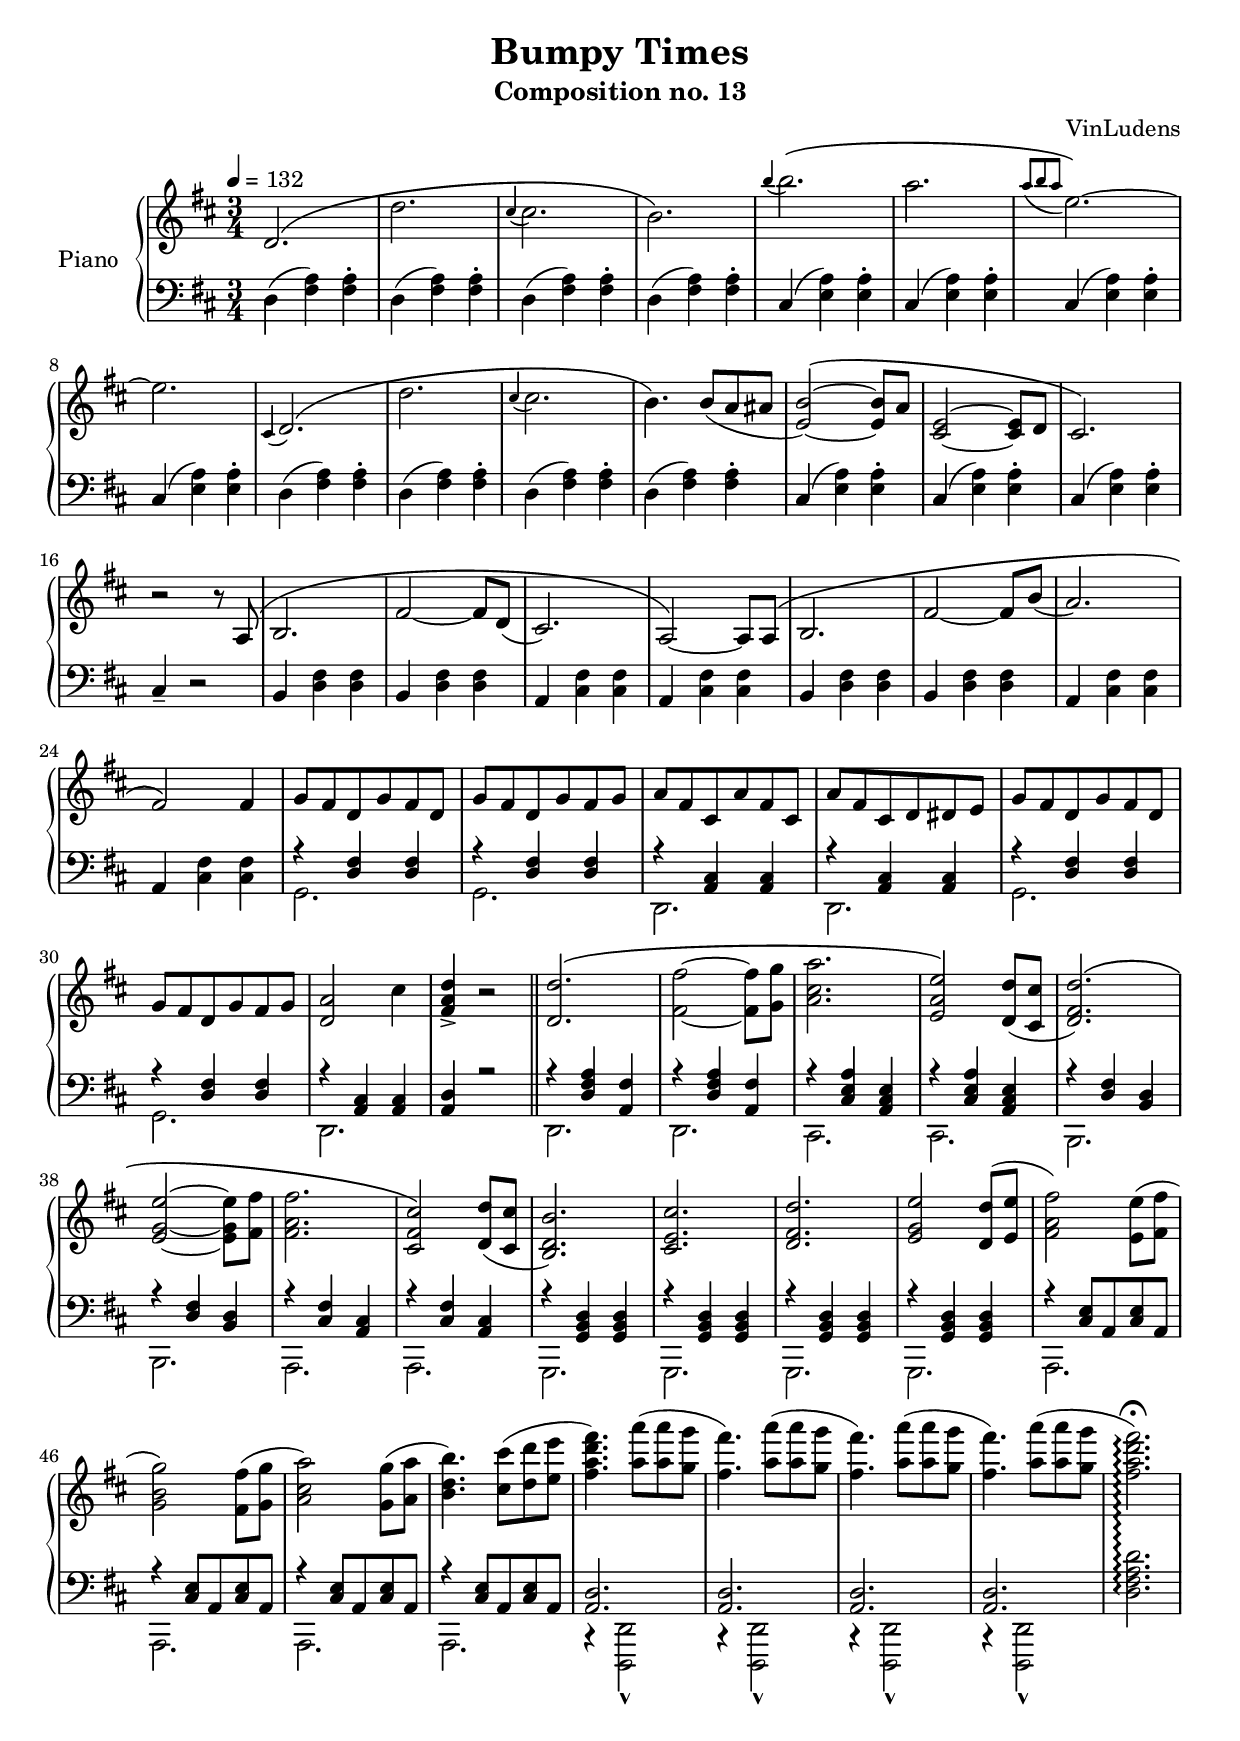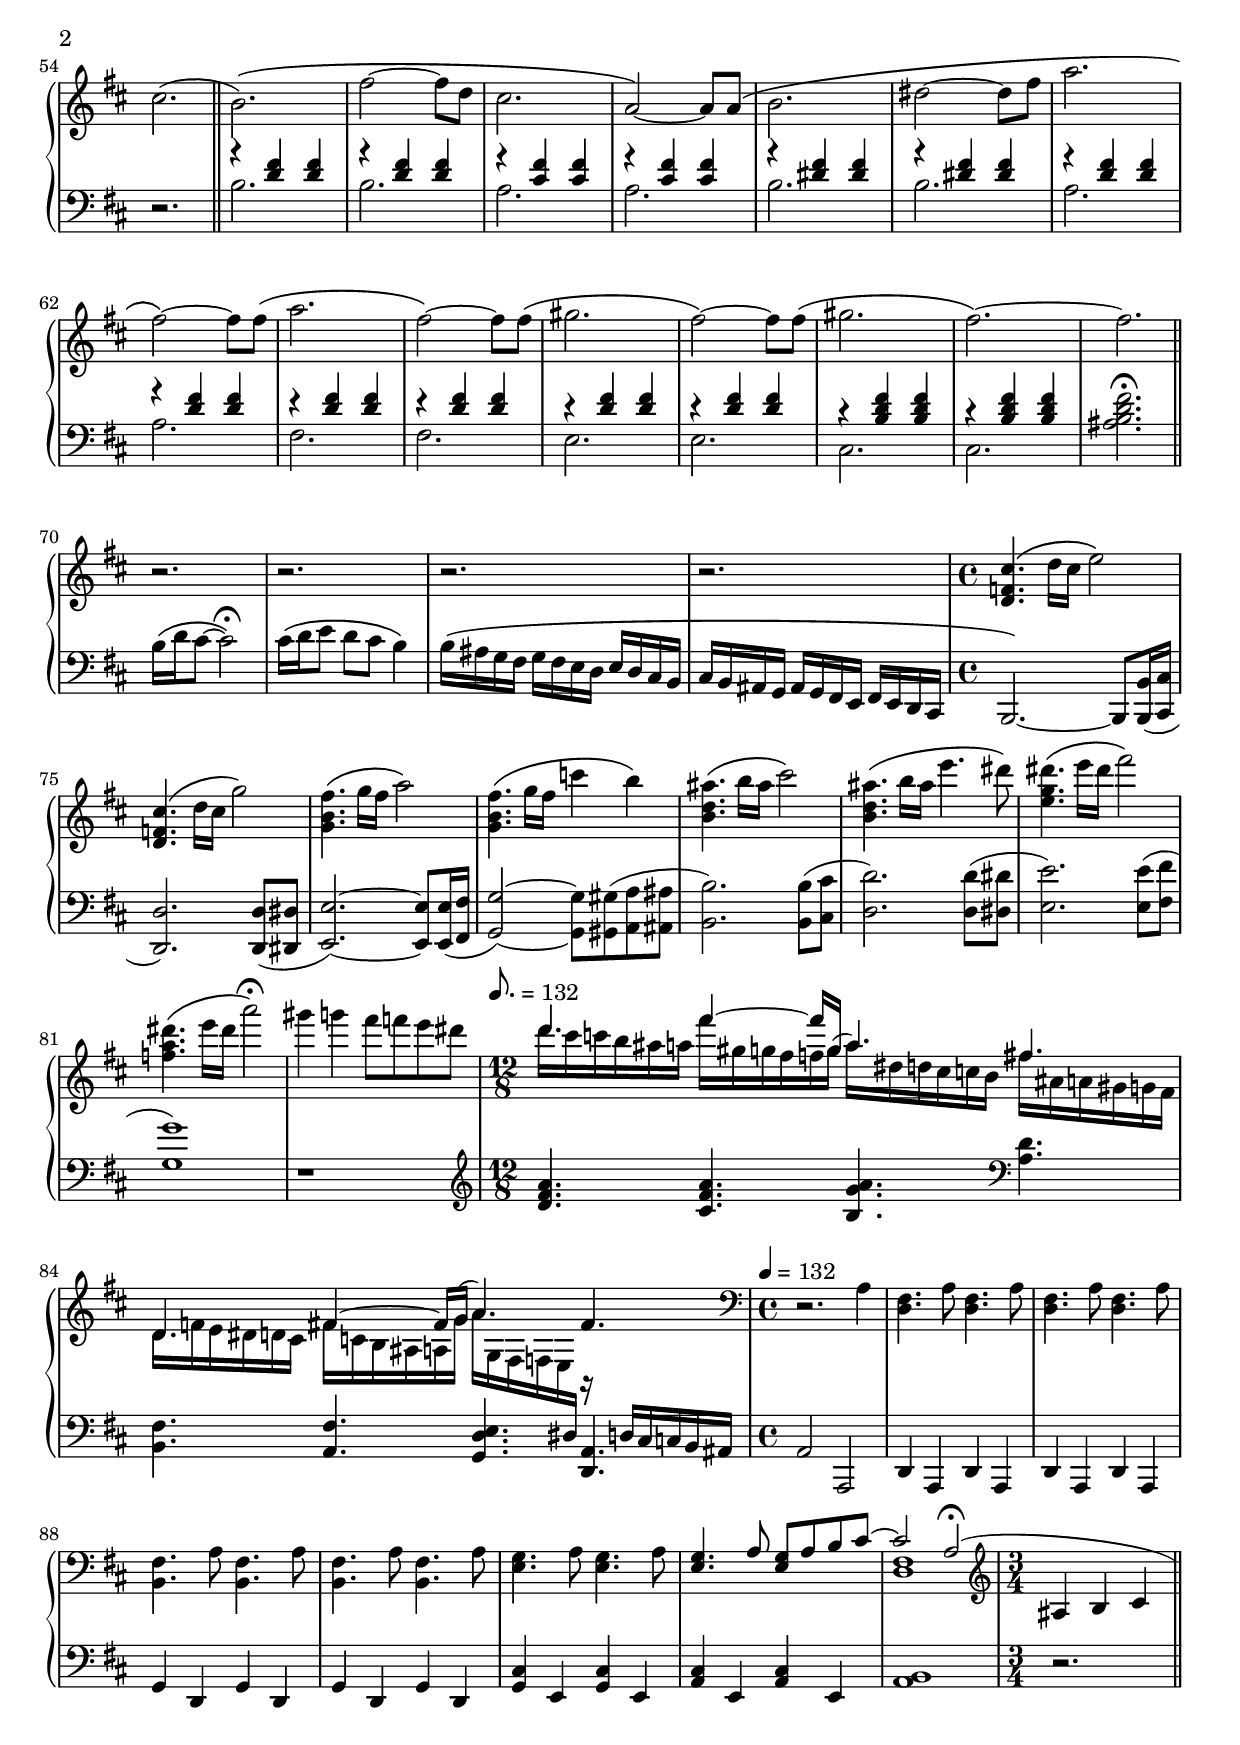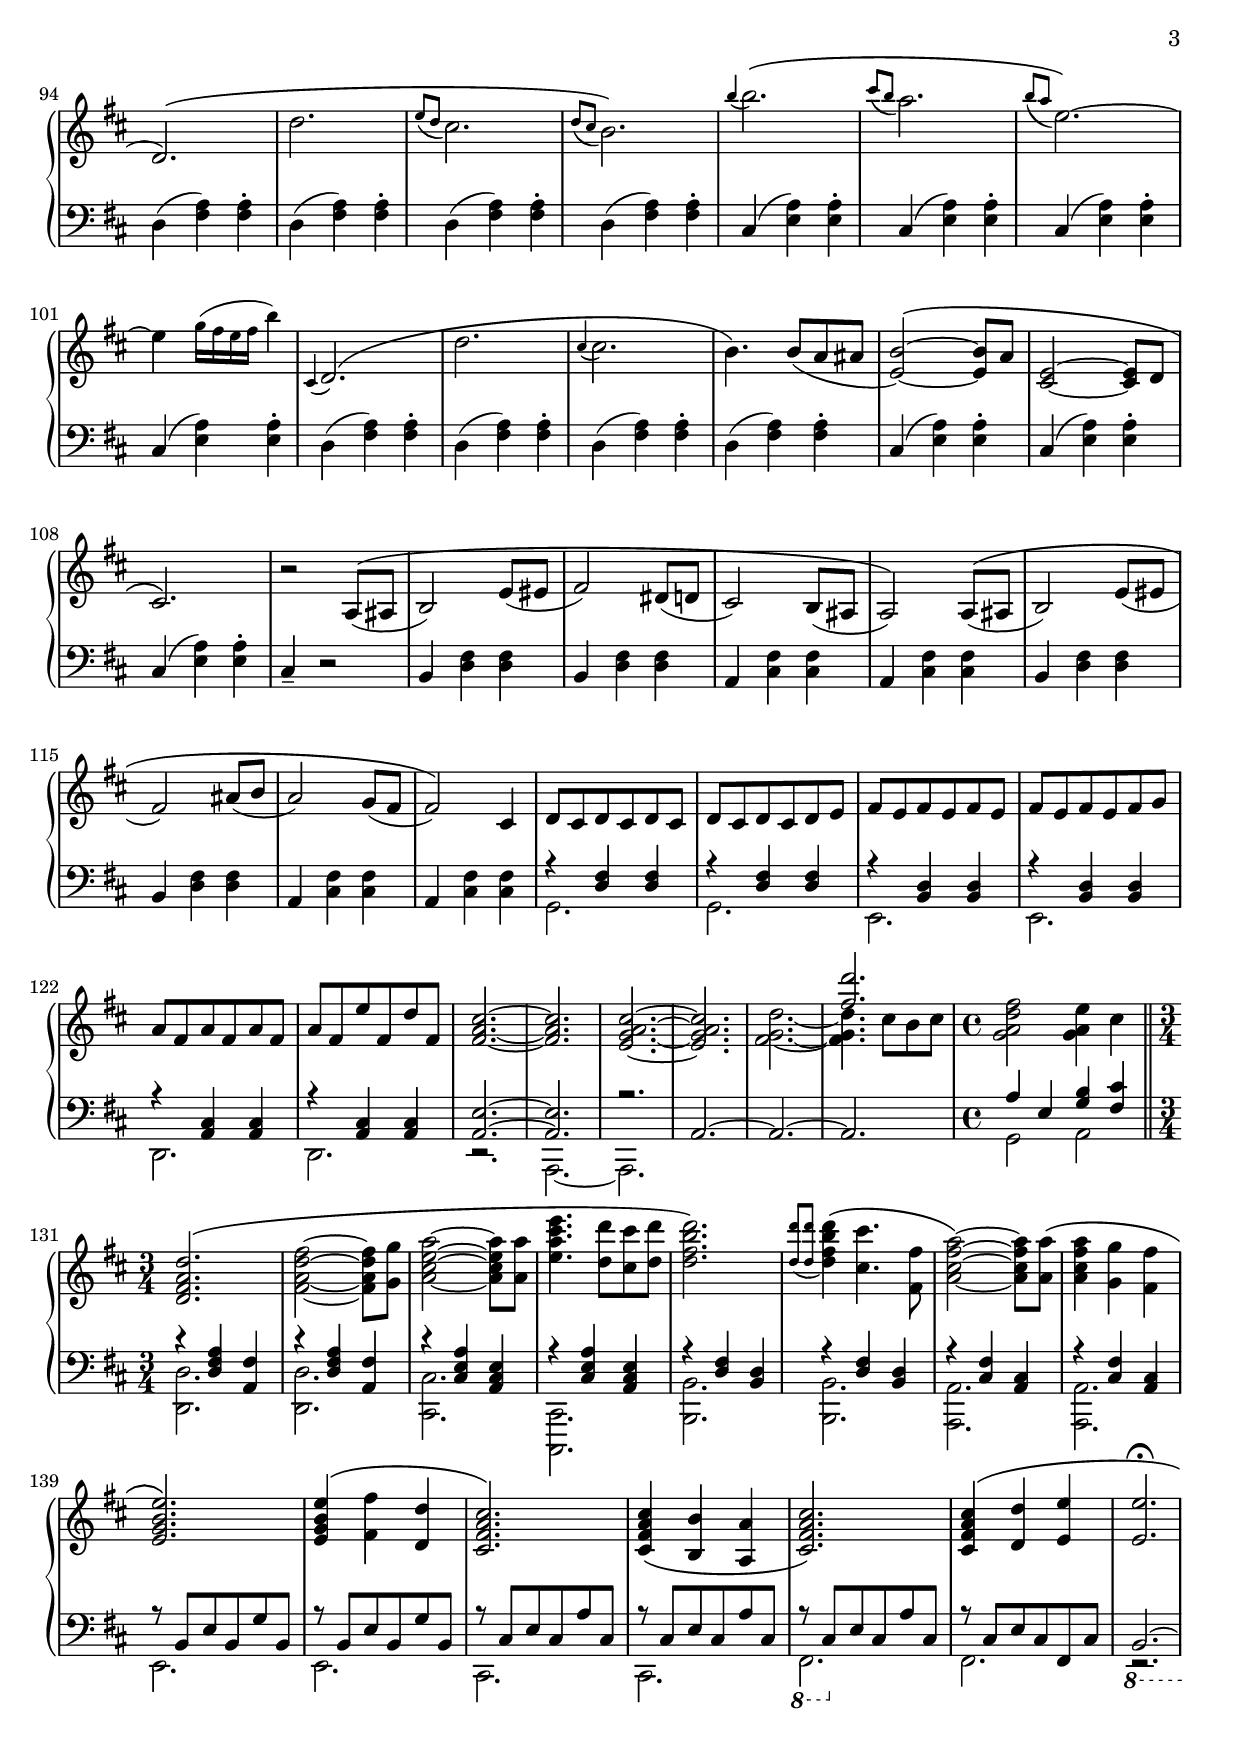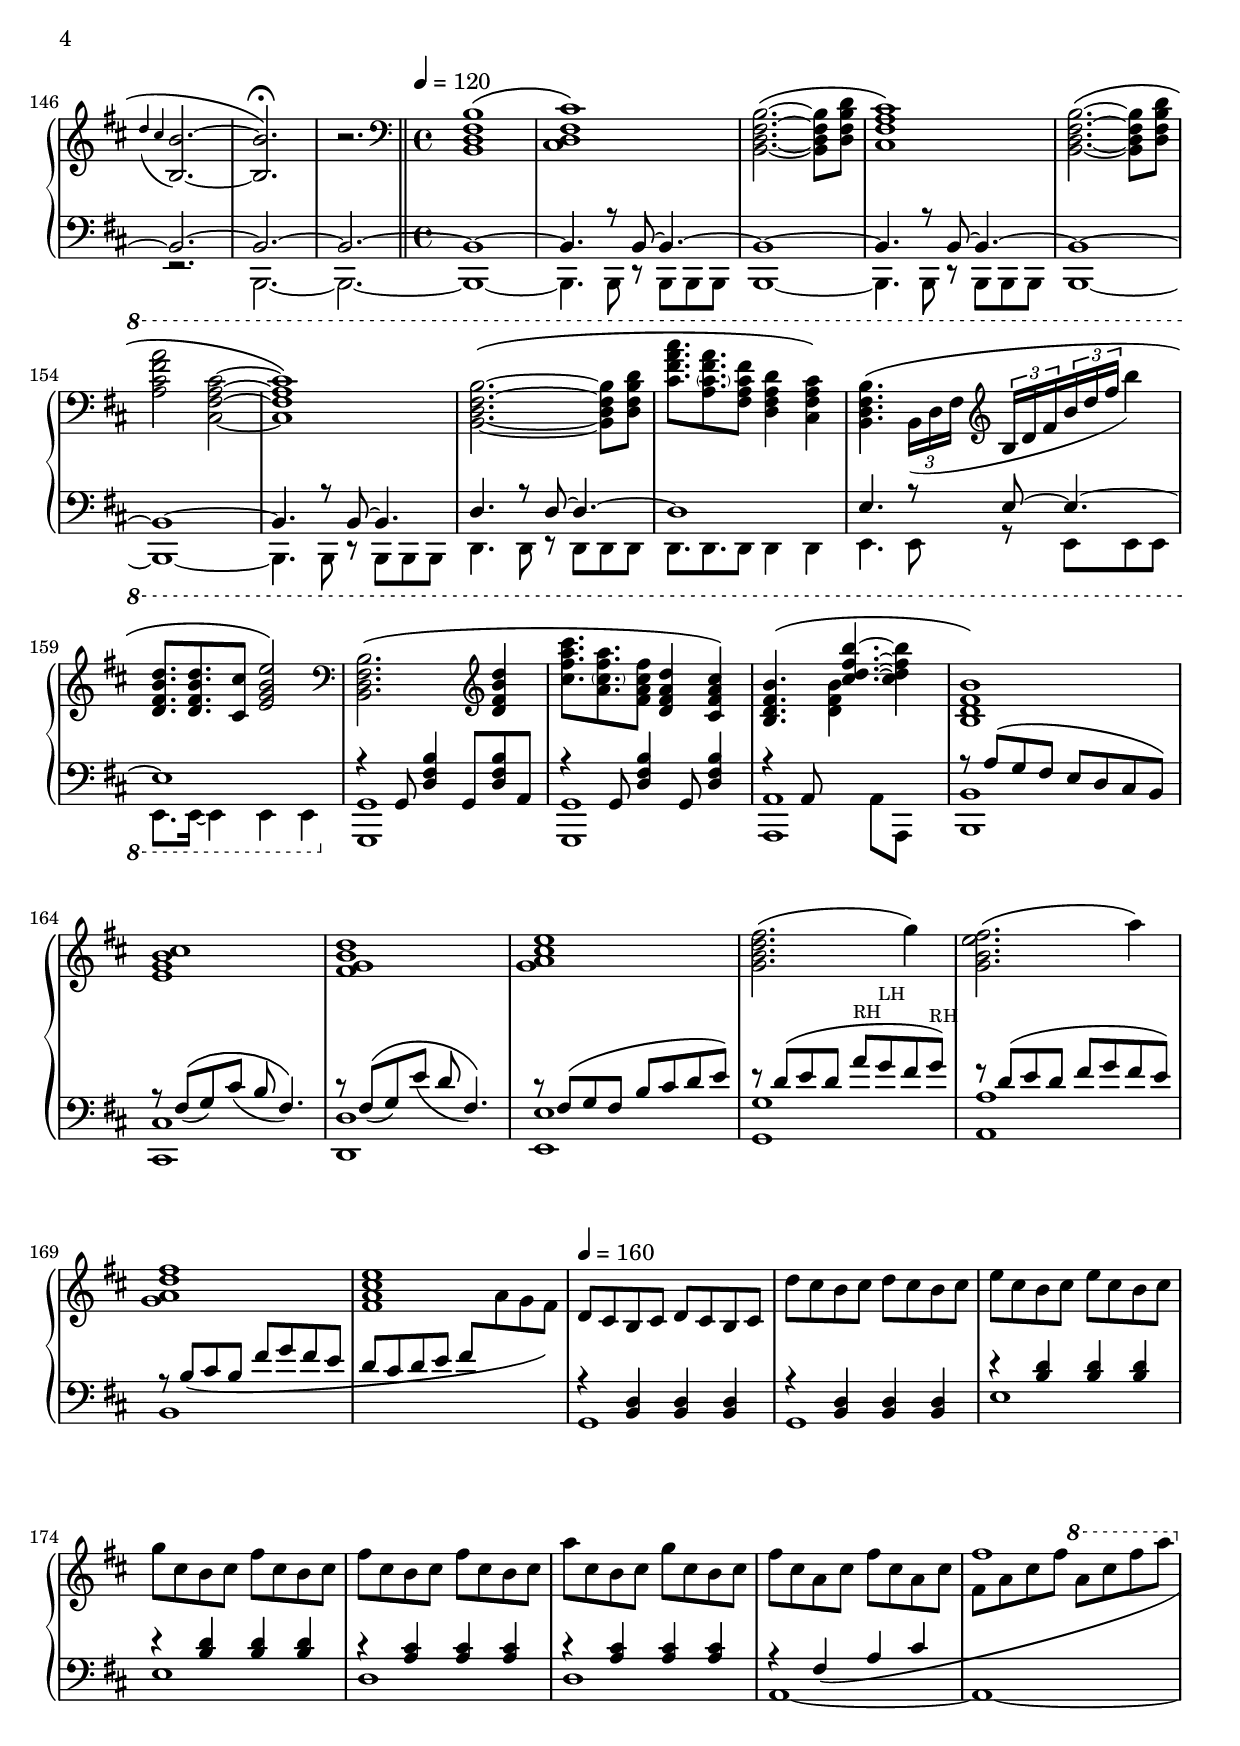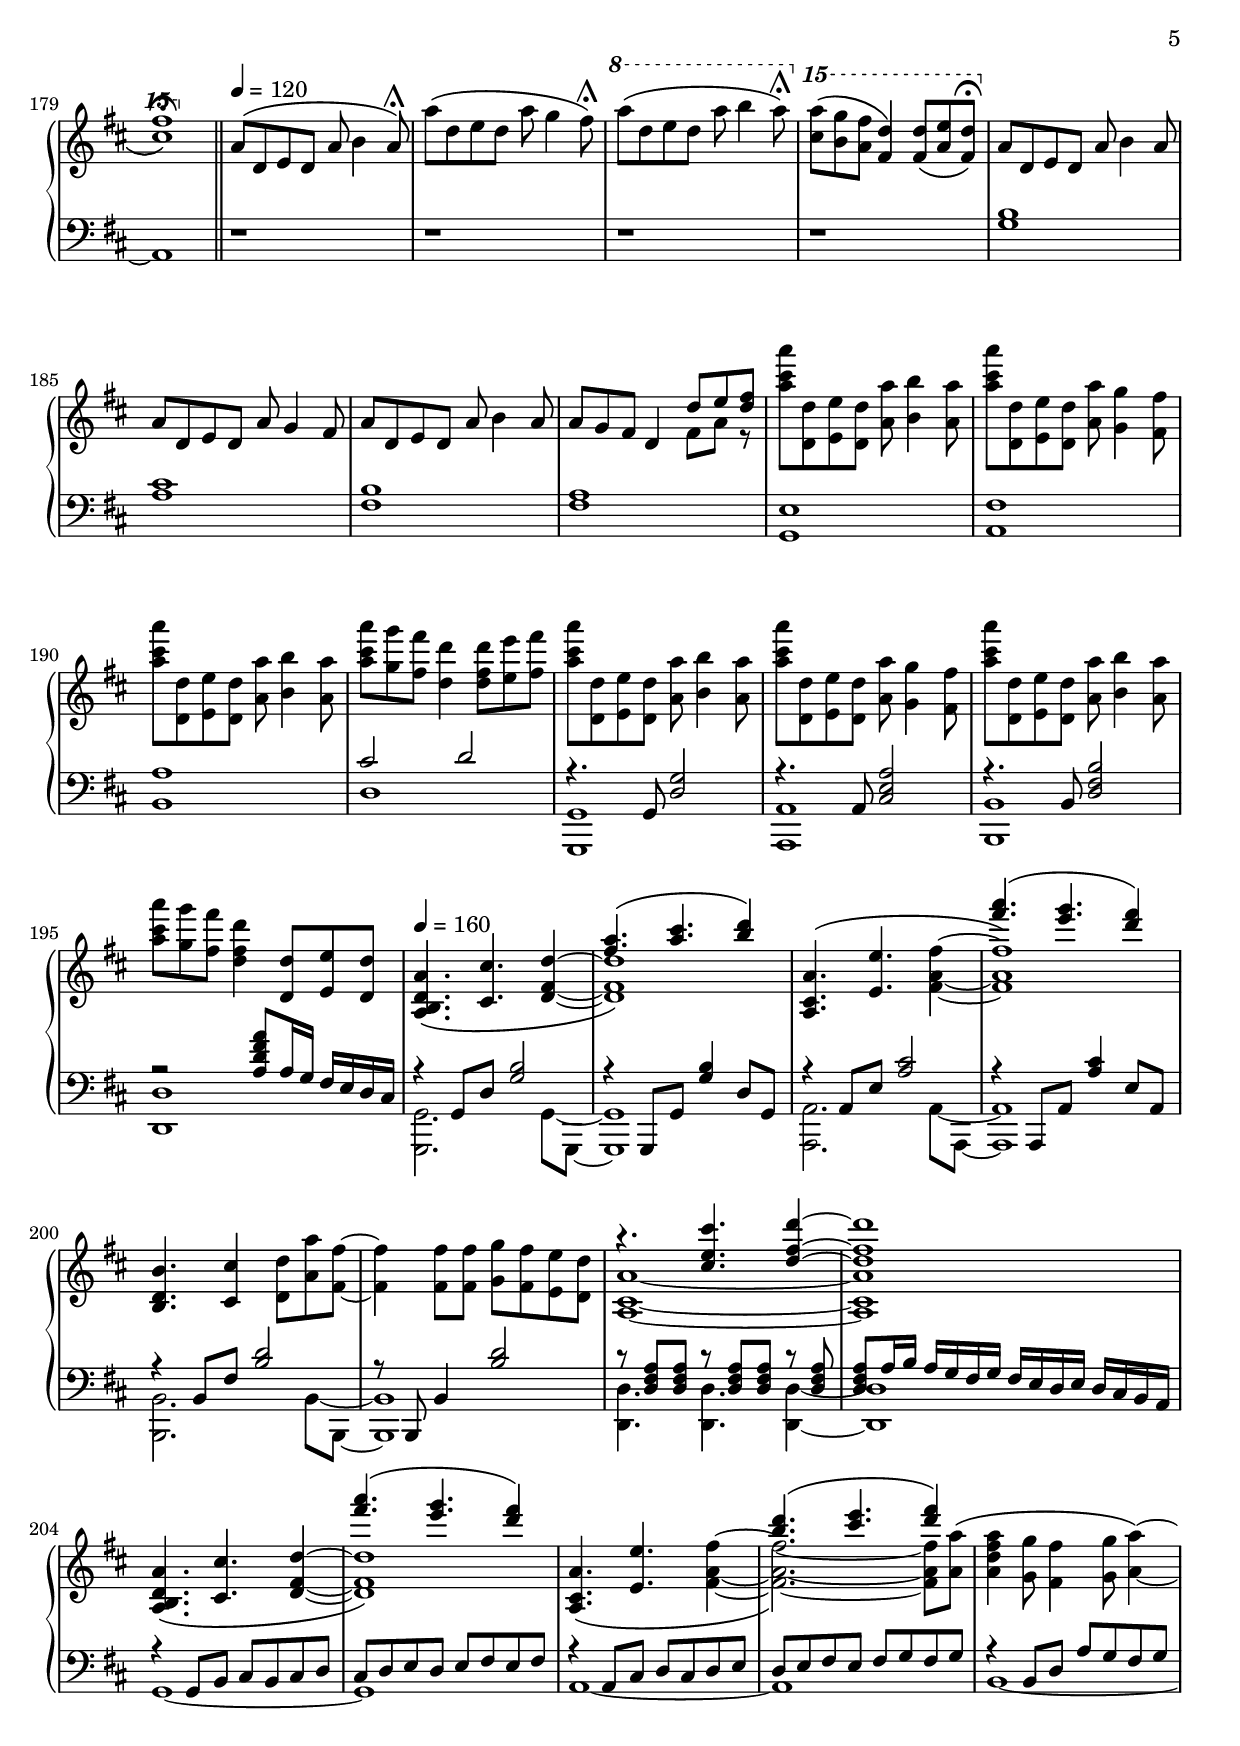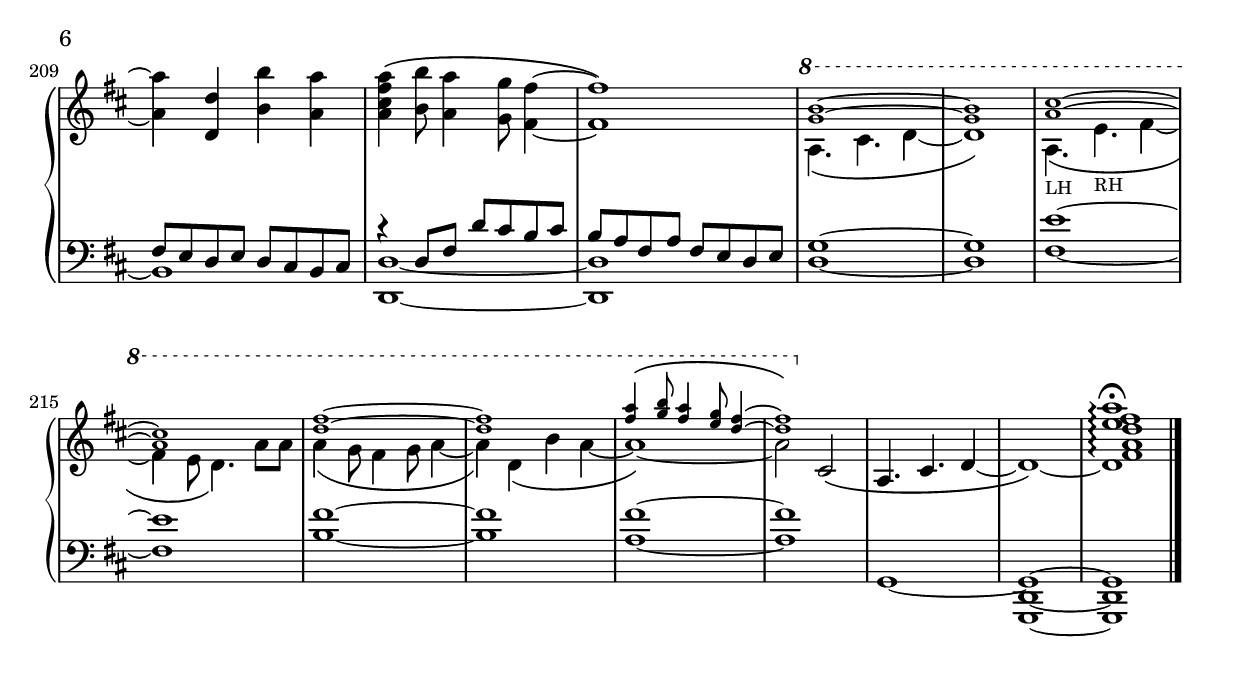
\version "2.18.2"

\header {
  title = "Bumpy Times"
  subtitle = "Composition no. 13"
  %instrument = "Piano"
  composer = "VinLudens"
  %arranger = "Arr. by VinLudens"
}

%#(set-global-staff-size 20)
%showLastLength = R1 * 20

\paper {
  #(set-paper-size "a4")
}

\include "global.ly"
\version "2.18.2"
\include "global.ly"

ignore = \override NoteColumn.ignore-collision = ##t

right = \absolute {
  \global
  \tempo 4 = 132
  d'2.\( |
  d''2. |
  \acciaccatura{ cis''4 } cis''2. |
  b'\)
  \acciaccatura { b''4 } b''2.\( |
  a''2. |
  \acciaccatura { a''8 b'' a''} e''2. ~ \) |
  e''2. |

  \acciaccatura cis'4 d'2.\( |
  d''2. |
  \acciaccatura cis''4 cis''2. |
  b'4.\) b'8( a' ais' |
  <e' b'>2)^\( ~ q8 a' |
  <cis' e'>2 ~  q8 d' |
  cis'2.\) |
  r2 r8 a^\( |
  
  b2. |
  fis'2 ~ fis'8 d'( |
  cis'2.) |
  a2\) ~ a8 a^\( |
  b2. |
  fis'2 ~ fis'8 b'( |
  a'2.) |
  fis'2\) fis'4 |
  
  
  g'8 fis' d' g' fis' d' |
  g'8 fis' d' g' fis' g' |
  a'8 fis' cis' a' fis' cis' |
  a'8 fis' cis' d' dis' e' |
  g'8 fis' d' g' fis' d' |
  g'8 fis' d' g' fis' g' |
  <d' a'>2 cis''4 |
  <fis' a' d''>4-> r2 |
  












  \bar "||"
  
  
  <d' d''>2.\( |
  <fis' fis''>2 ~ q8 <g' g''> |
  <a' cis'' a''>2. |
  <e' a' e''>2\) <d' d''>8( <cis' cis''> |
  <d' fis' d''>2.)\( |
  <e' g' e''>2 ~  q8 <fis' fis''> |
  <fis' a' fis''>2. |
  <cis' fis' cis''>2\) <d' d''>8( <cis' cis''> |
  
  <b d' b'>2.) |
  <cis' e' cis''>2. |
  <d' fis' d''>2. |
  <e' g' e''>2 <d' d''>8( <e' e''> |
  <fis' a' fis''>2) <e' e''>8( <fis' fis''> |
  <g' b' g''>2) <fis' fis''>8( <g' g''> |
  <a' cis'' a''>2) <g' g''>8( <a' a''> |
  <b' d'' b''>4.) <cis'' cis'''>8( <d'' d'''> <e'' e'''> |
  
  <fis'' a'' d''' fis'''>4.) <a'' a'''>8( <a'' a'''> <g'' g'''> |
  <fis'' fis'''>4.) <a'' a'''>8( <a'' a'''> <g'' g'''> |
  <fis'' fis'''>4.) <a'' a'''>8( <a'' a'''> <g'' g'''> |
  <fis'' fis'''>4.) <a'' a'''>8( <a'' a'''> <g'' g'''> |


























  \once \set PianoStaff.connectArpeggios = ##t
  <fis'' a'' d''' fis'''>2.)\arpeggio\fermata |
  cis''2.( |
  
  \bar "||"

  
  b'2.)\( |
  fis''2 ~ fis''8 d'' |
  cis''2. |
  a'2\) ~ a'8 a'\( |
  b'2. |
  dis''2 ~ dis''8 fis'' |
  a''2. |
  fis''2\) ~ fis''8 fis''\( |
  
  a''2. |
  fis''2\) ~ fis''8 fis''\( |
  gis''2. |
  fis''2\) ~ fis''8 fis''\( |
  gis''2. |
  fis''2.\) ~ |
  
















  

  
  fis''2. |
  
  \bar "||"

  r2. |
  r2. |
  r2. |
  r2. |

  \time 4/4
  <d' f' cis''>4.\( d''16 cis'' e''2\) |
  <d' f' cis''>4.\( d''16 cis'' g''2\) |
  <g' b' fis''>4.\( g''16 fis'' a''2\) |
  <g' b' fis''>4.\( g''16 fis'' c'''4 b''\) |
  <b' d'' ais''>4.\( b''16 ais'' cis'''2\) |
  <b' d'' ais''>4.\( b''16 ais'' e'''4. dis'''8\) |
  <e'' g'' dis'''>4.\( e'''16 dis''' fis'''2\) |
  <f'' a'' dis'''>4.\( e'''16 dis''' a'''2\)\fermata |
  
  gis'''4 g'''4 fis'''8 f''' e''' dis''' |
  \time 12/8 \tempo 8. = 132
  << { \voiceOne \mergeDifferentlyDottedOn
      d'''4. fis'''4 ~ fis'''16 g''( a''4.) fis''4. |
      d'4. fis'4 ~ fis'16 g'( a'4.) fis'4. |
    }
    \new Voice { \voiceTwo 
      d'''16 cis''' c''' b'' ais'' a'' fis''' gis'' g'' fis'' f'' g'' a'' dis'' d'' cis'' c'' b' fis'' ais' a' gis' g' fis' |
      d'16 f' e' dis' d' cis' fis' c' b ais a g' a' g fis f e \change Staff = "left" \voiceOne dis r d cis c b, ais, |
    }
  >> \oneVoice
  
  \tempo 4 = 132 %\time 4/4
  \clef "bass"
  
  r2. a4 |
  <d fis>4. a8 <d fis>4. a8 |
  <d fis>4. a8 <d fis>4. a8 |
  <b, fis>4. a8 <b, fis>4. a8 |
  <b, fis>4. a8 <b, fis>4. a8 |
  <e g>4. a8 <e g>4. a8 |
  << { \voiceOne 
      <e g>4. a8 <e g>8 a b cis' ~ |
      cis'2 a(\fermata |
      \time 3/4 \clef "treble" 
      ais4 b cis' |
    }
    \new Voice { \voiceTwo 
      s1 |
      <d fis>1 |
    }
  >> \oneVoice
  
  \bar "||"

  d'2.)\( |
  d''2. |
  \acciaccatura{ e''8 d'' } cis''2. |
  \acciaccatura{ d''8 cis'' } b'2.\)
  \acciaccatura { b''4 } b''2.\( |
  \acciaccatura { cis'''8 b'' } a''2. |
  \acciaccatura { b''8 a''} e''2. ~ \) |
  e''4 \tiny g''16( fis'' e'' fis'' b''4) \normalsize |

  \acciaccatura cis'4 d'2.\( |
  d''2. |
  \acciaccatura cis''4 cis''2. |
  b'4.\) b'8( a' ais' |
  <e' b'>2)^\( ~ q8 a' |
  <cis' e'>2 ~  q8 d' |
  cis'2.\) |
  r2 a8(^\( ais |
  
  b2) e'8( eis' |
  fis'2) dis'8( d' |
  cis'2) b8( ais |
  a2)\) a8(^\( ais |
  b2) e'8( eis' |
  fis'2) ais'8( b' |
  a'2) g'8( fis' |
  fis'2)\) cis'4 |


  d'8 cis' d' cis' d' cis' |
  d' cis' d' cis' d' e' |
  fis' e' fis' e' fis' e' |
  fis' e' fis' e' fis' g' |
  a' fis' a' fis' a' fis' |
  a' fis' e'' fis' d'' fis' |
  
  <cis'' fis' a'>2. ~ |
  q |
  <e' g' a' cis''>2. ~ |
  q |
  << { \voiceOne 
      s2. |
      <fis'' d'''>2. |
    }
    \new Voice { \voiceTwo 
      <fis' g' d''>2. ~ |
      q4. cis''8 b' cis'' |
    }
  >> \oneVoice
  <g' a' d'' fis''>2 <g' a' e''>4 cis''4 |




















  \time 3/4
  \bar "||"
  
  <d' fis' a' d''>2.\( |
  <fis' a' d'' fis''>2 ~ q8 <g' g''> |
  <a' cis'' e'' a''>2 ~ q8 <a' a''> |
  <e'' a'' cis''' e'''>4. <d'' d'''>8 <cis'' cis'''> <d'' d'''> |
  <d'' fis'' b'' d'''>2.\) |
  \acciaccatura { <d'' d'''>8 <d'' d'''> } <d'' fis'' b'' d'''>4\( <cis'' cis'''>4. <fis' fis''>8 |
  <a' cis'' fis'' a''>2\) ~ q8 <a' a''>\( |
  <a' cis'' fis'' a''>4 <g' g''> <fis' fis''> |














  <e' g' b' e''>2.\) |
  q4\( <fis' fis''> <d' d''> |
  <cis' fis' a' cis''>2.\) |
  q4\( <b b'> <a a'> |
  <cis' fis' a' cis''>2.\) |
  q4^\( <d' d''> <e' e''> |
  <e' e''>2.\fermata |
  \acciaccatura { d''4 cis'' } <b b'>2. ~ |
  q2.\)\fermata |
  
  r2. |\clef "bass"
  \bar "||"
  \time 4/4 \tempo 4 = 120
  <b, d fis b>1\( |
  <cis d fis cis'>1\) |
  <b, d fis b>2.\( ~ q8 <d fis b d'> |
  <cis fis a cis'>1\) |
  <b, d fis b>2.\( ~ q8 <d fis b d'> |
  <a cis' fis' a'>2 <cis fis a cis'> ~ |
  q1\) |
  
  <b, d fis b>2.\( ~ q8 <d fis b d'> |
  <cis' fis' a' cis''>8. <a \parenthesize cis' fis' a'> <fis a cis' fis'>8 <d fis a d'>4 <cis fis a cis'>\) |
  <b, d fis b>4.\( \tuplet 3/2 { b,16_( d fis } \clef "treble" \tuplet 3/2 { b d' fis' } \tuplet 3/2 { b' d'' fis'' } b''4) |
  <d' fis' b' d''>8. q <cis' cis''>8 <e' g' b' e''>2\) |
  \clef "bass" <b, d fis b>2.\( \clef "treble" <d' fis' b' d''>4 |
  <cis'' fis'' a'' cis'''>8. <a' \parenthesize cis'' fis'' a''> <fis' a' cis'' fis''>8 <d' fis' a' d''>4 <cis' fis' a' cis''>\) |
  <b d' fis' b'>4.\( \once\voiceOne <cis'' d'' fis'' b''>4. ~ q4 |
  




























  
  
  <b d' fis' b'>1\) |
  <e' g' b' cis''>1 |
  <fis' g' b' d''>1 |
  <g' a' cis'' e''>1 |
  <g' b' d'' fis''>2.\( g''4\) |
  <g' b' e'' fis''>2.\( a''4\) |
  <g' a' d'' fis''>1 |
  <fis' a' cis'' e''>1 |









  


\tempo 4 = 160
  d'8 cis' b cis' d' cis' b cis' |
  d'' cis'' b' cis'' d'' cis'' b' cis'' |
  e'' cis'' b' cis'' e'' cis'' b' cis'' |
  g'' cis'' b' cis'' fis'' cis'' b' cis'' |
  fis'' cis'' b' cis'' fis'' cis'' b' cis'' |
  a'' cis'' b' cis'' g'' cis'' b' cis'' |
  fis'' cis'' a' cis'' fis'' cis'' a' cis'' |
  \ignore { fis''1 } |
  s1 |











  

  
  \bar "||"
  \tempo 4 = 120

  a'8\( d' e' d' a' b'4 a'8\shortfermata\) |
  a''8\( d'' e'' d'' a'' g''4 fis''8\shortfermata\) | \ottava 1
  a'''8\( d''' e''' d''' a''' b'''4 a'''8\shortfermata\) | \ottava 2
  <cis'''' a''''>8\( <b''' g''''> <a''' fis''''> <fis''' d''''>4\) <fis''' d''''>8\( <a''' e''''> <fis''' d''''>\)\fermata | \ottava 0
  
  a'8 d' e' d' a' b'4 a'8 |
  a'8 d' e' d' a' g'4 fis'8 |
  a' d' e' d' a' b'4 a'8 |
  << { \oneVoice a'8 g' fis' d'4 \voiceOne d''8 e'' <d'' fis''> } \\ { s2 s8 fis' a' r } >>
  
  <a'' cis''' a'''>8 <d' d''> <e' e''> <d' d''> <a' a''> <b' b''>4 <a' a''>8 |
  <a'' cis''' a'''>8 <d' d''> <e' e''> <d' d''> <a' a''> <g' g''>4 <fis' fis''>8 |
  <a'' cis''' a'''>8 <d' d''> <e' e''> <d' d''> <a' a''> <b' b''>4 <a' a''>8 |
  <a'' cis''' a'''>8 <g'' g'''> <fis'' fis'''> <d'' d'''>4 <d'' fis'' d'''>8 <e'' e'''> <fis'' fis'''> |
  
  
  <a'' cis''' a'''>8 <d' d''> <e' e''> <d' d''> <a' a''> <b' b''>4 <a' a''>8 |
  <a'' cis''' a'''>8 <d' d''> <e' e''> <d' d''> <a' a''> <g' g''>4 <fis' fis''>8 |
  <a'' cis''' a'''>8 <d' d''> <e' e''> <d' d''> <a' a''> <b' b''>4 <a' a''>8 |
  <a'' cis''' a'''>8 <g'' g'''> <fis'' fis'''> <d'' fis'' d'''>4 <d' d''>8 <e' e''> <d' d''> |








  \tempo 4 = 160
  << { \oneVoice 
      <a b d' a'>4.\( <cis' cis''> <d' fis' d''>4 ~ |
      q1\) |
      <a cis' a'>4.\( <e' e''> <fis' a' fis''>4 ~ |
      q1\) |
      <b d' b'>4. <cis' cis''>4 <d' d''>8 <a' a''> <fis' fis''> ~ |
      q4 <fis' fis''>8 <fis' fis''> <g' g''> <fis' fis''> <e' e''> <d' d''> |
      \once\voiceTwo <a cis' a'>1 ~ |
      q1 |
      
      <a b d' a'>4.\( <cis' cis''> <d' fis' d''>4 ~ |
      q1\) |
      <a cis' a'>4._\( <e' e''> <fis' a' fis''>4 ~ |\once\tieDown
      q2.\) ~ q8 <a' a''>\( | \oneVoice
      <a' d'' fis'' a''>4 <g' g''>8 <fis' fis''>4 <g' g''>8 <a' a''>4\) ~ |
      q4 <d' d''> <b' b''> <a' a''> |
      <a' cis'' fis'' a''>4\( <b' b''>8 <a' a''>4 <g' g''>8 <fis' fis''>4 ~ |
      q1\) |
      
    }
    \new Voice { \voiceOne 
      s1 |
      <fis'' a''>4.\( <a'' cis'''> <b'' d'''>4\) |
      s1 |
      <fis''' a'''>4.\( <e''' g'''> <d''' fis'''>4\) |
      s1 |
      s1 |
      r4. <cis'' e'' cis'''> <d'' fis'' d'''>4 ~ |
      q1 |
      
      s1 |
      <fis''' a'''>4.\( <e''' g'''> <d''' fis'''>4\) |
      s1 |
      <b'' d'''>4.\( <cis''' e'''> <d''' fis'''>4\) |
    }
  >> \oneVoice


  \ottava 1
  << { \voiceTwo
      a'4.\( cis'' d''4 ~ |
      d''1\) |
      a'4.-\LH\( e''-\RH fis''4 ~ |
      fis''4 e''8 d''4.\) a''8 a'' |
      a''4\( g''8 fis''4 g''8 a''4 ~ |
      a''4\) d''\( b'' a'' ~ |
      a''1\) ~ |
      a''2 \ottava 0 \oneVoice cis'\( |
    }
    \new Voice { \voiceOne \tiny
      <g'' b''>1 ~ |
      q1 |
      <a'' cis'''>1 ~ |
      q1 |
      <d''' fis'''>1 ~ |
      q1 |
      <fis''' a'''>4\( <g''' b'''>8 <fis''' a'''>4 <e''' g'''>8 <d''' fis'''>4 ~ |
      q1\) |
    }
  >> \oneVoice
  
  << { \voiceOne \tieDown
      a4. cis' d'4 ~ |%
      d'1\) ~ |
      d'1 |
    }
    \new Voice { \voiceThree
      s1 | s1 | \once \set PianoStaff.connectArpeggios = ##t
      \set Staff.ottavation = #"8va"
      \once \override Staff.OttavaBracket.direction = #UP
      \set Voice.middleCPosition = #(+ 8 -21)
      <e''' fis''' a'''>1 \fermata\arpeggio|
      \unset Staff.ottavation
      \unset Voice.middleCPosition
    }
    \new Voice { \voiceTwo
      s1 | s1 |
      \set Staff.ottavation = #"8va"
      \once \override Staff.OttavaBracket.direction = #UP
      \set Voice.middleCPosition = #(+ 8 -21)
      <fis'' a'' d'''>1 \arpeggio |
      \unset Staff.ottavation
      \unset Voice.middleCPosition
    }
  >> \oneVoice

  \bar "|."

%}
}

\version "2.18.2"
\include "global.ly"



left = \absolute {
  \global
  \tempo 4 = 132
  d4( <fis a>) <fis a>-. |
  d4( <fis a>) <fis a>-. |
  d4( <fis a>) <fis a>-. |
  d4( <fis a>) <fis a>-. |
  cis4( <e a>) <e a>-. |
  cis4( <e a>) <e a>-. |
  cis4( <e a>) <e a>-. |
  cis4( <e a>) <e a>-. |
  
  d4( <fis a>) <fis a>-. |
  d4( <fis a>) <fis a>-. |
  d4( <fis a>) <fis a>-. |
  d4( <fis a>) <fis a>-. |
  cis4( <e a>) <e a>-. |
  cis4( <e a>) <e a>-. |
  cis4( <e a>) <e a>-. |
  cis4-- r2 |
  
  b,4 <d fis> <d fis> |
  b,4 <d fis> <d fis> |
  a,4 <cis fis> <cis fis> |
  a,4 <cis fis> <cis fis> |
  b,4 <d fis> <d fis> |
  b,4 <d fis> <d fis> |
  a,4 <cis fis> <cis fis> |
  a,4 <cis fis> <cis fis> |
  
  << { \voiceOne 
      r4 <d fis> q |
      r4 q q |
      r4 <a, cis> q |
      r4 q q |
      r4 <d fis> q |
      r4 q q |
      r4 <a, cis> q |
      <a, d>4 r2 |
  }
  \new Voice { \voiceTwo 
      g,2. |
      g,2. |
      d,2. |
      d,2. |
      g,2. |
      g,2. |
      d,2. |
      s2. |
  }
  >> \oneVoice
  
  \bar "||"

  << { \voiceOne 
      r4 <d fis a> <a, fis> |
      r4 <d fis a> <a, fis> |
      r4<cis e a> <a, cis e> |
      r4 <cis e a> <a, cis e> |
      r4 <d fis> <b, d> |
      r4 <d fis> <b, d> |
      r4 <cis fis> <a, cis> |
      r4 <cis fis> <a, cis> |
      
      r4 <g, b, d> q |
      r q q |
      r q q |
      r q q |
      r4 <cis e>8 a, <cis e> a, |
      r4 <cis e>8 a, <cis e> a, |
      r4 <cis e>8 a, <cis e> a, |
      r4 <cis e>8 a, <cis e> a, |
      
      <a, d>2. |
      <a, d>2. |
      <a, d>2. |
      <a, d>2. |
    }
    \new Voice { \voiceTwo 
      d,2. |
      d,2. |
      cis,2. |
      cis,2. |
      b,,2. |
      b,,2. |
      a,,2. |
      a,,2. |
      
      g,,2. |
      g,,2. |
      g,,2. |
      g,,2. |
      a,,2. |
      a,,2. |
      a,,2. |
      a,,2. |
      
      r4 <d,, d,>2-^ |
      r4 <d,, d,>2-^ |
      r4 <d,, d,>2-^ |
      r4 <d,, d,>2-^ |
    }
  >> \oneVoice
  
  <d fis a d'>2.\arpeggio |
  r2. |

  \bar "||"

  << { \voiceOne 
      r4 <d' fis'> <d' fis'> |
      r4 <d' fis'> <d' fis'> |
      r4 <cis' fis'> <cis' fis'> |
      r4 <cis' fis'> <cis' fis'> |
      r4 <dis' fis'> <dis' fis'> |
      r4 <dis' fis'> <dis' fis'> |
      r4 <d' fis'> <d' fis'> |
      r4 <d' fis'> <d' fis'> |

      r4 <d' fis'> q |
      r4 <d' fis'> q |
      r4 <d' fis'> q |
      r4 <d' fis'> q |
      r4 <b d' fis'> q |
      r4 <b d' fis'> q |
    }
    \new Voice { \voiceTwo 
      b2. |
      b2. |
      a2. |
      a2. |
      b2. |
      b2. |
      a2. |
      a2. |
      
      fis2. |
      fis2. |
      e2. |
      e2. |
      cis2. |
      cis2. ~ |
    }
  >> \oneVoice
  
  <ais b d' fis'>2.\fermata |
  
  \bar "||"

  b16\( d' cis'8 ~ cis'2\)\fermata |
  cis'16\( d' e'8 d' cis' b4\) |
  b16\( ais g fis g fis e d e d cis b, |
  cis16 b, ais, g, ais, g, fis, e, fis, e, d, cis, |
 
  \time 4/4
  b,,2.\) ~ b,,8 <b,, b,>16( <cis, cis> |
  <d, d>2.) <d, d>8( <dis, dis> |
  <e, e>2.) ~ q8 <e, e>16( <fis, fis> |
  <g, g>2) ~ q8 <gis, gis>( <a, a> <ais, ais> |
  <b, b>2.) <b, b>8( <cis cis'> |
  <d d'>2.) <d d'>8( <dis dis'> |
  <e e'>2.) <e e'>8( <fis fis'> |
  <g g'>1) |
  
  r1 |
  % \time 9/8
  \clef "treble" 
  <d' fis' a'>4. <cis' fis' a'> <b g' a'> \clef "bass" <a d'> |
  <b, fis> <a, fis> <g, d e> <d, a,> |






  
  \time 4/4
  
  
  a,2 a,,2 |
  d,4 a,, d, a,, |
  d, a,, d, a,, |
  g, d, g, d, |
  g, d, g, d,|
  <g, cis> e, <g, cis> e, |

  <a, cis> e, <a, cis> e, |
  <a, b,>1 |
  \time 3/4
  r2. |






  
  \bar "||"

  d4( <fis a>) <fis a>-. |
  d4( <fis a>) <fis a>-. |
  d4( <fis a>) <fis a>-. |
  d4( <fis a>) <fis a>-. |
  cis4( <e a>) <e a>-. |
  cis4( <e a>) <e a>-. |
  cis4( <e a>) <e a>-. |
  cis4( <e a>) <e a>-. |
  
  d4( <fis a>) <fis a>-. |
  d4( <fis a>) <fis a>-. |
  d4( <fis a>) <fis a>-. |
  d4( <fis a>) <fis a>-. |
  cis4( <e a>) <e a>-. |
  cis4( <e a>) <e a>-. |
  cis4( <e a>) <e a>-. |
  cis4-- r2 |
  
  b,4 <d fis> <d fis> |
  b,4 <d fis> <d fis> |
  a,4 <cis fis> <cis fis> |
  a,4 <cis fis> <cis fis> |
  b,4 <d fis> <d fis> |
  b,4 <d fis> <d fis> |
  a,4 <cis fis> <cis fis> |
  a,4 <cis fis> <cis fis> |

  << { \voiceOne 
      r4 <d fis> q |
      r4 <d fis> q |
      r4 <b, d> q |
      r4 <b, d> q |
      r4 <a, cis> q |
      r4 <a, cis> q |
      
      <a, e>2. ~ |
      q2. |
      r2. |
      a,2. ~ |
      
      a,2. ~ |
      a,2. |





      \time 4/4
      a4 e4 <g b>4 <fis cis'>4 |
    }
    \new Voice { \voiceTwo 
      g,2. |
      g,2. |
      e,2. |
      e,2. |
      d,2. |
      d,2. |
      
      r2. |
      a,,2. ~ |
      a,,2. |
      s2. |
      s2. |
      s2. |
      \time 4/4
      g,2 a,2 |
    }
  >> \oneVoice
  
  \time 3/4
  \bar "||"
  << { \voiceOne 
      r4 <d fis a> <a, fis> |
      r4 <d fis a> <a, fis> |
      r4 <cis e a> <a, cis e> |
      r4 <cis e a> <a, cis e> |
      r4 <d fis> <b, d> |
      r4 <d fis> <b, d> |
      r4 <cis fis> <a, cis> |
      r4 <cis fis> <a, cis> |
    }
    \new Voice { \voiceTwo 
      <d, d>2. |
      <d, d>2. |
      <cis, cis>2. |
      <cis,, cis,>2. |
      <b,, b,>2. |
      <b,, b,>2. |
      <a,, a,>2. |
      <a,, a,>2. |
    }
  >> \oneVoice
  
  << { \voiceOne 
      r8 b, e b, g b, |
      r8 b, e b, g b, |
      r8 cis e cis a cis |
      r8 cis e cis a cis |
      r8 \ottava 0 cis e cis a cis |
      r8 cis e cis fis, cis | \ottava -1
      b,,2. ~ |
      b,,2. ~ |
      b,,2. ~ |
      
      b,,2. ~ |
      \bar "||"
      \time 4/4
      b,,1 ~ |
      b,,4. r8 b,,8 ~ b,,4. ~  |
      b,,1 ~ |
      b,,4. r8 b,,8 ~ b,,4. ~  |
      b,,1 ~ |
      b,,1 ~ |
      b,,4. r8 b,,8 ~ b,,4. |
      
      d,4. r8 d,8 ~ d,4. ~  |
      d,1 |
      e,4. r8 e,8 ~ e,4. ~  |
      e,1 | \ottava 0
      r4 g,8 <d fis b>4 g,8 <d fis b> a, |
      r4 g,8 <d fis b>4 g,8 <d fis b>4 |
      r4 a,8 \change Staff = "right" \voiceTwo <d' fis' b'>4 \change Staff = "left"  a,8 a,, 
    }
    \new Voice { \voiceTwo 
      e,2. |
      e,2. |
      cis,2. |
      cis,2. |\ottava -1
      fis,,2. |
      fis,2. |
      r2. |
      r2. |
      b,,,2. ~ |
      
      b,,,2. ~ | \time 4/4
      b,,,1 ~ |
      b,,,4. b,,,8 r8 b,,,8 b,,, b,,, |
      b,,,1 ~ |
      b,,,4. b,,,8 r8 b,,,8 b,,, b,,, |
      b,,,1 ~ |
      b,,,1 ~ |
      b,,,4. b,,,8 r8 b,,,8 b,,, b,,, |
      d,,4. d,,8 r8 d,,8 d,, d,, |
      d,,8. d,, d,,8 d,,4 d,, |
      e,,4. e,,8 r8 e,,8 e,, e,, |
      e,,8. e,,16 ~ e,,4 e,, e,, |
      <g,, g,>1 |
      q1 |
      <a,, a,> |
    }
  >> \oneVoice
  
  << { \voiceOne 
       r8 a\( g fis e d cis b,\) |
       r8 fis\(_( g) cis'_( b fis4.\)) |
       r8 fis\(_( g) e'_( d' fis4.)\) |
       r8 fis\( g fis b cis' d' e'\) |
       r8 d'\( e' d' a'-\RH g'-\LH fis' g'-\RH\) |
       r8 d'\( e' d' fis' g' fis' e'\) |
       r8 b_\( cis' b fis' g' fis' e' |
       d' cis' d' e' fis' \change Staff = "right" \voiceTwo a' g' fis'\) | \change Staff = "left" 
    }
    \new Voice { \voiceTwo 
      <b,, b,>1 |
      <cis, cis>1 |
      <d, d>1 |
      <e, e>1 |
      <g, g>1 |
      <a, a>1 |
      b,1 |
    }
  >> \oneVoice

  << { \voiceOne 
      r4 <b, d> q q |
      r4 q q q |
      r4 <b d'> q q |
      r4 q q q |
      r4 <a cis'> q q |
      r4 q q q |
      r4 fis_\( a cis' | \change Staff = "right"  \voiceTwo
      fis'8 a' cis'' fis'' \ottava 1 a'' cis''' fis''' a''' |
      \once\oneVoice\ottava 2 <cis'''' fis''''>1\fermata\) | \ottava 0 \change Staff = "left" 
    }
    \new Voice { \voiceTwo 
      g,1 |
      g,1 |
      e1 |
      e1 |
      d1 |
      d1 |
      a,1 ~ |
      a,1 ~ |
      a,1 |
    }
  >> \oneVoice
  
  \bar "||"
  \tempo 4 = 120

  r1 |
  r1 |
  r1 |
  r1 |
  
  <g b>1 |
  <a cis'>1 |
  <fis b>1 |
  <fis a> |
  
  <g, e>1 |
  <a, fis>1 |
  <b, a>1 |
  << { cis'2 d' } \\ { d1 } >>

  << { \voiceOne 
      r4. g,8 <d g>2 |
      r4. a,8 <cis e a>2 |
      r4. b,8 <d fis b>2 |
      r2 <a d' fis' a'>8 a16 g fis e d cis |
    }
    \new Voice { \voiceTwo 
      <g,, g,>1 |
      <a,, a,>1 |
      <b,, b,>1 |
      <d, d>1 |
    }
  >> \oneVoice

  << { \voiceOne 
      r4 g,8 d <g b>2 |
      r4 g,,8 g, <g b>4 d8 g, |
      r4 a,8 e <a cis'>2 |
      r4 a,,8 a, <a cis'>4 e8 a, |
      r4 b,8 fis <b d'>2 |
      r8 b,,8 b,4 <b d'>2 |
      r8 <d fis a> q r q q r q |
      q a16 b a g fis g fis e d e d cis b, a, |
      
      r4 g,8 b, cis b, cis d |
      cis d e d e fis e fis |
      r4 a,8 cis d cis d e |
      d e fis e fis g fis g |
      r4 b,8 d a g fis g |
      fis e d e d cis b, cis |
      r4 d8 fis d' cis' b cis' |
      b a fis a fis e d e |
    }
    \new Voice { \voiceTwo \set tieWaitForNote = ##t
      <g,, g,>2. g,8 ~ g,,8 ~ |
      q1 |
      <a,, a,>2. a,8 ~ a,,8 ~ |
      q1 |
      <b,, b,>2. b,8 ~ b,,8 ~ |
      q1 |
      <d, d>4. q q4 ~ |
      q1 |
      
      g,1 ~ |
      g,1 |
      a,1 ~ |
      a,1 |
      b,1 ~ |
      b,1 |
      <d, d>1 ~ |
      q1 |
    }
  >> \oneVoice

  <d g>1 ~ |
  <d g>1 |
  <fis e'>1 ~ |
  q1 |
  <b fis'>1 ~ |
  q1 |
  <a fis'>1 ~ |
  q1 |













  
  g,1 ~ |
  <g,, d, g,>1 ~ |
  q1 |
%}
}

\version "2.18.2"
\include "global.ly"

crescPoco = \tweak DynamicText.self-alignment-X #LEFT 
        #(make-dynamic-script (markup #:normal-text #:italic "cresc. poco a poco"))

rit = \tweak DynamicText.self-alignment-X #LEFT #(make-dynamic-script
  (markup #:normal-text #:italic "rit."))

rall = \tweak DynamicText.self-alignment-X #LEFT #(make-dynamic-script
  (markup #:normal-text #:italic "rall."))

dynamics = {
  \global
  % allow text in the dynamics block to be centered vertically
  % \override TextScript.extra-offset = #'(0 . 1)
%}
}


\score {
  \new PianoStaff \with {
    instrumentName = "Piano"
  } <<
    \new Staff = "right" \with {
      midiInstrument = "acoustic grand"
    } \right
    \new Dynamics = "Dynamics" \dynamics
    \new Staff = "left" \with {
      midiInstrument = "acoustic grand"
    } { \clef bass \left }
  >>
  \layout { }
  \midi {
    %\tempo 4=80
  }
}
